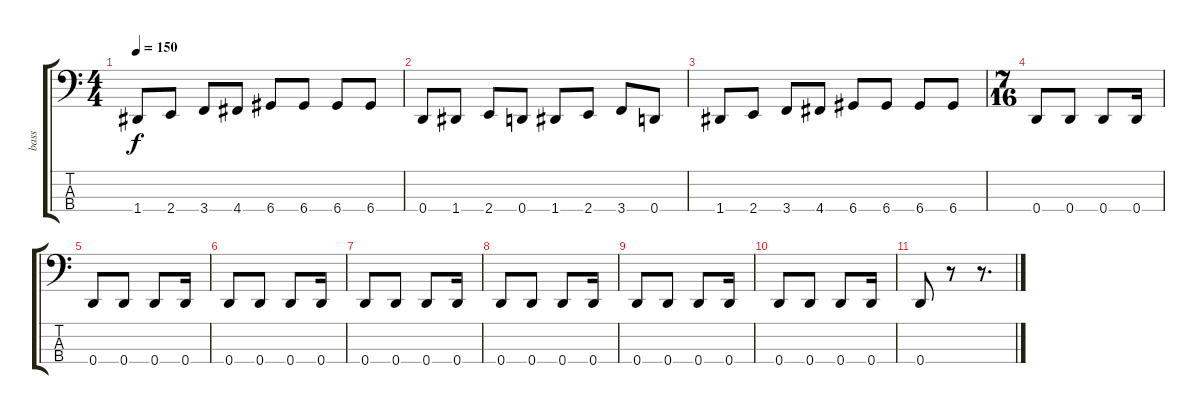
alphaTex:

\track ("bass" "bass") {instrument electricbasspick}
\staff {score tabs}
\tuning (G2 D2 A1 D1) {hide}
\ts (4 4)
\tempo 150
\clef f4
\ks c
1.4.8{dy f} 2.4.8 3.4.8 4.4.8 6.4.8 6.4.8 6.4.8 6.4.8 |
0.4.8 1.4.8 2.4.8 0.4.8 1.4.8 2.4.8 3.4.8 0.4.8 |
1.4.8 2.4.8 3.4.8 4.4.8 6.4.8 6.4.8 6.4.8 6.4.8 |
\ts (7 16)
0.4.8 0.4.8 0.4.8 0.4.16 |
0.4.8 0.4.8 0.4.8 0.4.16 |
0.4.8 0.4.8 0.4.8 0.4.16 |
0.4.8 0.4.8 0.4.8 0.4.16 |
0.4.8 0.4.8 0.4.8 0.4.16 |
0.4.8 0.4.8 0.4.8 0.4.16 |
0.4.8 0.4.8 0.4.8 0.4.16 |
0.4.8 r.8 r.8{d}
